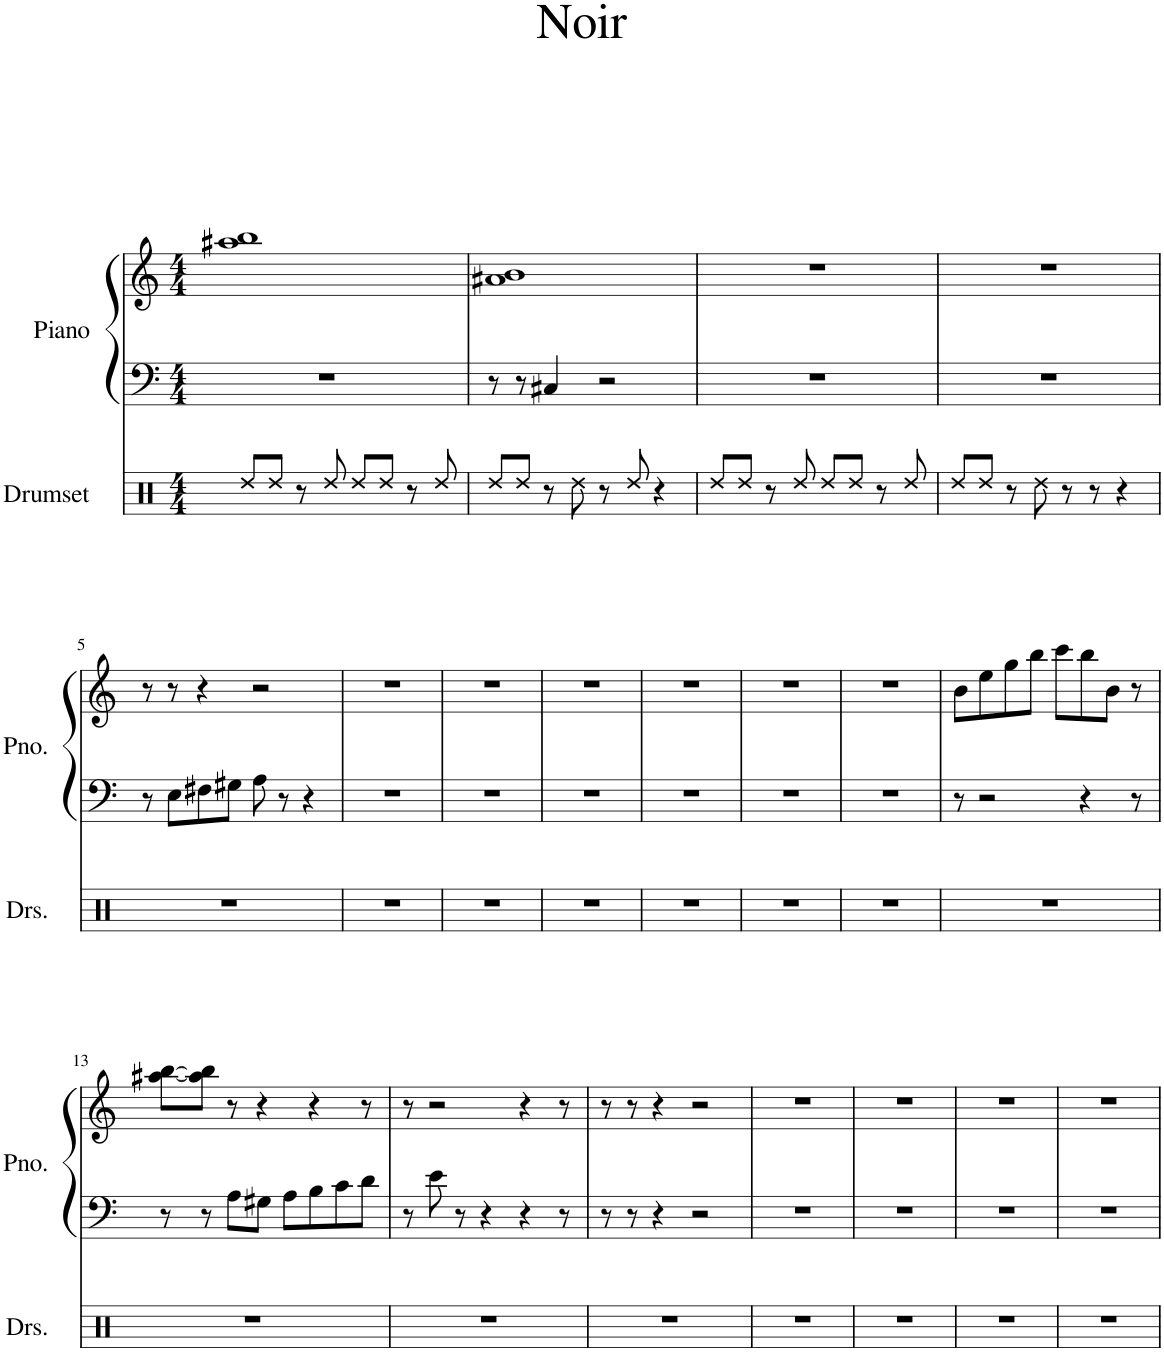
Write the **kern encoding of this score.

**kern	**kern	**kern
*part2	*part1	*part1
*staff3	*staff2	*staff1
*I"Drumset	*I"Piano	*
*I'Drs.	*I'Pno.	*
*clefX	*clefF4	*clefG2
*k[]	*k[]	*k[]
*M4/4	*M4/4	*M4/4
=1	=1	=1
8Rdd/L	1r	1aa#X 1bb
8Rdd/J	.	.
8r	.	.
8Rdd/	.	.
8Rdd/L	.	.
8Rdd/J	.	.
8r	.	.
8Rdd/	.	.
=2	=2	=2
8Rdd/L	8r	1a#X 1b
8Rdd/J	8r	.
8r	4C#X/	.
8Rdd\	.	.
8r	2r	.
8Rdd/	.	.
4r	.	.
=3	=3	=3
8Rdd/L	1r	1r
8Rdd/J	.	.
8r	.	.
8Rdd/	.	.
8Rdd/L	.	.
8Rdd/J	.	.
8r	.	.
8Rdd/	.	.
=4	=4	=4
8Rdd/L	1r	1r
8Rdd/J	.	.
8r	.	.
8Rdd\	.	.
8r	.	.
8r	.	.
4r	.	.
!!LO:LB:g=z
=5	=5	=5
1r	8r	8r
.	8E\L	8r
.	8F#X\	4r
.	8G#X\J	.
.	8A\	2r
.	8r	.
.	4r	.
=6	=6	=6
1r	1r	1r
=7	=7	=7
1r	1r	1r
=8	=8	=8
1r	1r	1r
=9	=9	=9
1r	1r	1r
=10	=10	=10
1r	1r	1r
=11	=11	=11
1r	1r	1r
=12	=12	=12
1r	8r	8b\L
.	2r	8ee\
.	.	8gg\
.	.	8bb\J
.	.	8ccc\L
.	4r	8bb\
.	.	8b\J
.	8r	8r
!!LO:LB:g=z
=13	=13	=13
1r	8r	[8aa#X\ [8bb\L
.	8r	8aa#\] 8bb\]J
.	8A\L	8r
.	8G#X\J	4r
.	8A\L	.
.	8B\	4r
.	8c\	.
.	8d\J	8r
=14	=14	=14
1r	8r	8r
.	8e\	2r
.	8r	.
.	4r	.
.	4r	4r
.	8r	8r
=15	=15	=15
1r	8r	8r
.	8r	8r
.	4r	4r
.	2r	2r
=16	=16	=16
1r	1r	1r
=17	=17	=17
1r	1r	1r
=18	=18	=18
1r	1r	1r
=19	=19	=19
1r	1r	1r
=	=	=
*-	*-	*-
